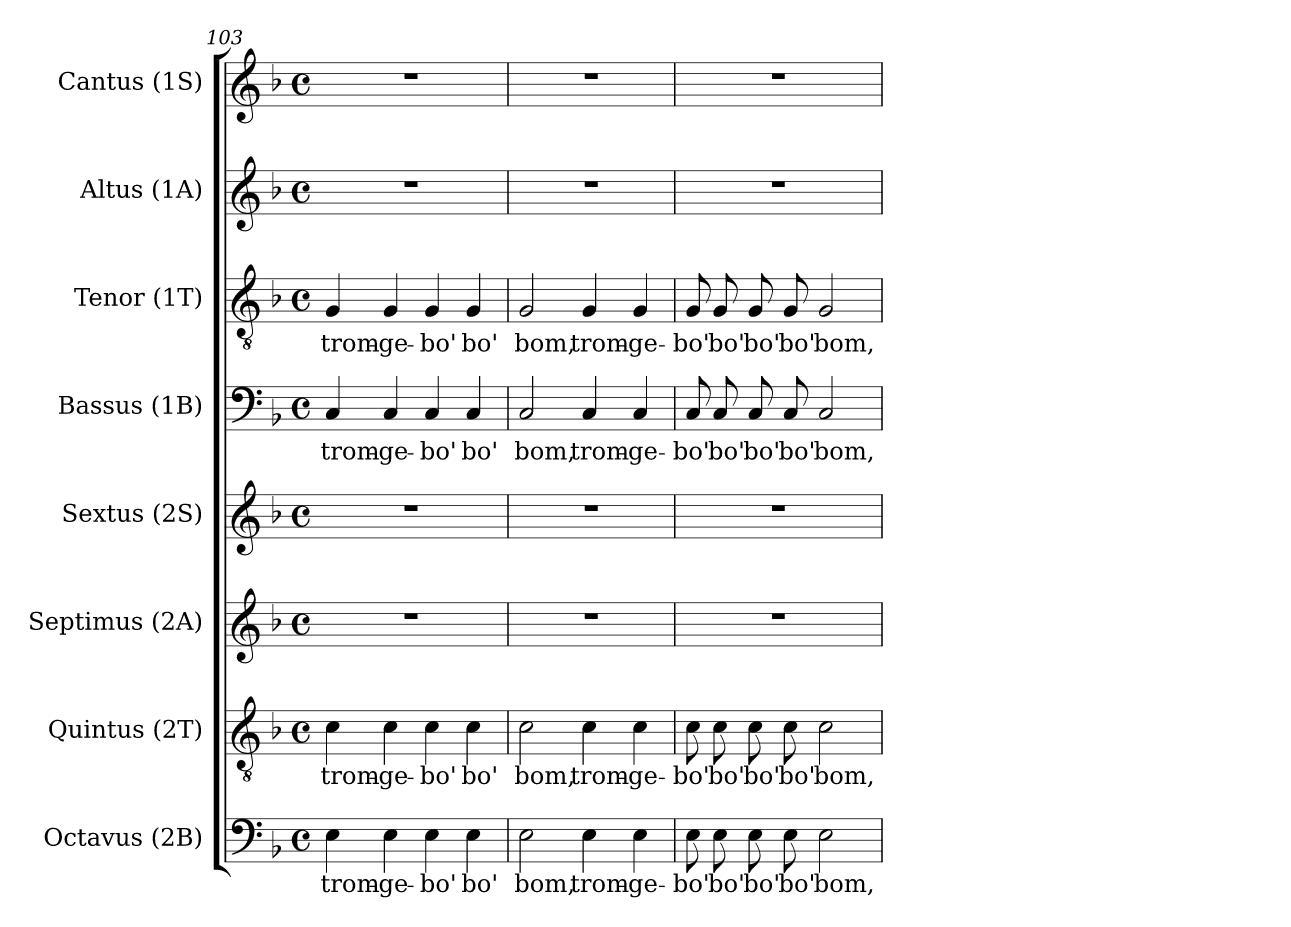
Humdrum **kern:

**kern	**text	**kern	**text	**kern	**kern	**kern	**text	**kern	**text	**kern	**kern
*part8	*part8	*part7	*part7	*part6	*part5	*part4	*part4	*part3	*part3	*part2	*part1
*staff8	*staff8	*staff7	*staff7	*staff6	*staff5	*staff4	*staff4	*staff3	*staff3	*staff2	*staff1
*I"Octavus (2B)	*	*I"Quintus (2T)	*	*I"Septimus (2A)	*I"Sextus (2S)	*I"Bassus (1B)	*	*I"Tenor (1T)	*	*I"Altus (1A)	*I"Cantus (1S)
*I'Octavus	*	*I'Quintus	*	*I'Septimus	*I'Sextus	*I'Bassus	*	*I'Tenor	*	*I'Altus	*I'Cantus
*clefF4	*	*clefGv2	*	*clefG2	*clefG2	*clefF4	*	*clefGv2	*	*clefG2	*clefG2
*k[b-]	*	*k[b-]	*	*k[b-]	*k[b-]	*k[b-]	*	*k[b-]	*	*k[b-]	*k[b-]
*F:	*	*F:	*	*F:	*F:	*F:	*	*F:	*	*F:	*F:
*M4/4	*	*M4/4	*	*M4/4	*M4/4	*M4/4	*	*M4/4	*	*M4/4	*M4/4
*met(c)	*	*met(c)	*	*met(c)	*met(c)	*met(c)	*	*met(c)	*	*met(c)	*met(c)
=103	=103	=103	=103	=103	=103	=103	=103	=103	=103	=103	=103
!	!LO:LY:b:color=#000000	!	!	!	!	!	!	!	!	!	!
!	!	!	!LO:LY:b:color=#000000	!	!	!	!	!	!	!	!
!	!	!	!	!	!	!	!LO:LY:b:color=#000000	!	!	!	!
!	!	!	!	!	!	!	!	!	!LO:LY:b:color=#000000	!	!
4Ei\	trom-	4ci\	trom-	1r	1r	4Ci/	trom-	4Gi/	trom-	1r	1r
!	!LO:LY:b:color=#000000	!	!	!	!	!	!	!	!	!	!
!	!	!	!LO:LY:b:color=#000000	!	!	!	!	!	!	!	!
!	!	!	!	!	!	!	!LO:LY:b:color=#000000	!	!	!	!
!	!	!	!	!	!	!	!	!	!LO:LY:b:color=#000000	!	!
4Ei\	-ge-	4ci\	-ge-	.	.	4Ci/	-ge-	4Gi/	-ge-	.	.
!	!LO:LY:b:color=#000000	!	!	!	!	!	!	!	!	!	!
!	!	!	!LO:LY:b:color=#000000	!	!	!	!	!	!	!	!
!	!	!	!	!	!	!	!LO:LY:b:color=#000000	!	!	!	!
!	!	!	!	!	!	!	!	!	!LO:LY:b:color=#000000	!	!
4Ei\	-bo'	4ci\	-bo'	.	.	4Ci/	-bo'	4Gi/	-bo'	.	.
!	!LO:LY:b:color=#000000	!	!	!	!	!	!	!	!	!	!
!	!	!	!LO:LY:b:color=#000000	!	!	!	!	!	!	!	!
!	!	!	!	!	!	!	!LO:LY:b:color=#000000	!	!	!	!
!	!	!	!	!	!	!	!	!	!LO:LY:b:color=#000000	!	!
4Ei\	bo'	4ci\	bo'	.	.	4Ci/	bo'	4Gi/	bo'	.	.
=104	=104	=104	=104	=104	=104	=104	=104	=104	=104	=104	=104
!	!LO:LY:b:color=#000000	!	!	!	!	!	!	!	!	!	!
!	!	!	!LO:LY:b:color=#000000	!	!	!	!	!	!	!	!
!	!	!	!	!	!	!	!LO:LY:b:color=#000000	!	!	!	!
!	!	!	!	!	!	!	!	!	!LO:LY:b:color=#000000	!	!
2Ei\	bom,	2ci\	bom,	1r	1r	2Ci/	bom,	2Gi/	bom,	1r	1r
!	!LO:LY:b:color=#000000	!	!	!	!	!	!	!	!	!	!
!	!	!	!LO:LY:b:color=#000000	!	!	!	!	!	!	!	!
!	!	!	!	!	!	!	!LO:LY:b:color=#000000	!	!	!	!
!	!	!	!	!	!	!	!	!	!LO:LY:b:color=#000000	!	!
4Ei\	trom-	4ci\	trom-	.	.	4Ci/	trom-	4Gi/	trom-	.	.
!	!LO:LY:b:color=#000000	!	!	!	!	!	!	!	!	!	!
!	!	!	!LO:LY:b:color=#000000	!	!	!	!	!	!	!	!
!	!	!	!	!	!	!	!LO:LY:b:color=#000000	!	!	!	!
!	!	!	!	!	!	!	!	!	!LO:LY:b:color=#000000	!	!
4Ei\	-ge-	4ci\	-ge-	.	.	4Ci/	-ge-	4Gi/	-ge-	.	.
!!LO:PB:g=z
=105	=105	=105	=105	=105	=105	=105	=105	=105	=105	=105	=105
!	!LO:LY:b:color=#000000	!	!	!	!	!	!	!	!	!	!
!	!	!	!LO:LY:b:color=#000000	!	!	!	!	!	!	!	!
!	!	!	!	!	!	!	!LO:LY:b:color=#000000	!	!	!	!
!	!	!	!	!	!	!	!	!	!LO:LY:b:color=#000000	!	!
8Ei\	-bo'	8ci\	-bo'	1r	1r	8Ci/	-bo'	8Gi/	-bo'	1r	1r
!	!LO:LY:b:color=#000000	!	!	!	!	!	!	!	!	!	!
!	!	!	!LO:LY:b:color=#000000	!	!	!	!	!	!	!	!
!	!	!	!	!	!	!	!LO:LY:b:color=#000000	!	!	!	!
!	!	!	!	!	!	!	!	!	!LO:LY:b:color=#000000	!	!
8Ei\	bo'	8ci\	bo'	.	.	8Ci/	bo'	8Gi/	bo'	.	.
!	!LO:LY:b:color=#000000	!	!	!	!	!	!	!	!	!	!
!	!	!	!LO:LY:b:color=#000000	!	!	!	!	!	!	!	!
!	!	!	!	!	!	!	!LO:LY:b:color=#000000	!	!	!	!
!	!	!	!	!	!	!	!	!	!LO:LY:b:color=#000000	!	!
8Ei\	bo'	8ci\	bo'	.	.	8Ci/	bo'	8Gi/	bo'	.	.
!	!LO:LY:b:color=#000000	!	!	!	!	!	!	!	!	!	!
!	!	!	!LO:LY:b:color=#000000	!	!	!	!	!	!	!	!
!	!	!	!	!	!	!	!LO:LY:b:color=#000000	!	!	!	!
!	!	!	!	!	!	!	!	!	!LO:LY:b:color=#000000	!	!
8Ei\	bo'	8ci\	bo'	.	.	8Ci/	bo'	8Gi/	bo'	.	.
!	!LO:LY:b:color=#000000	!	!	!	!	!	!	!	!	!	!
!	!	!	!LO:LY:b:color=#000000	!	!	!	!	!	!	!	!
!	!	!	!	!	!	!	!LO:LY:b:color=#000000	!	!	!	!
!	!	!	!	!	!	!	!	!	!LO:LY:b:color=#000000	!	!
2Ei\	bom,	2ci\	bom,	.	.	2Ci/	bom,	2Gi/	bom,	.	.
=	=	=	=	=	=	=	=	=	=	=	=
*-	*-	*-	*-	*-	*-	*-	*-	*-	*-	*-	*-
